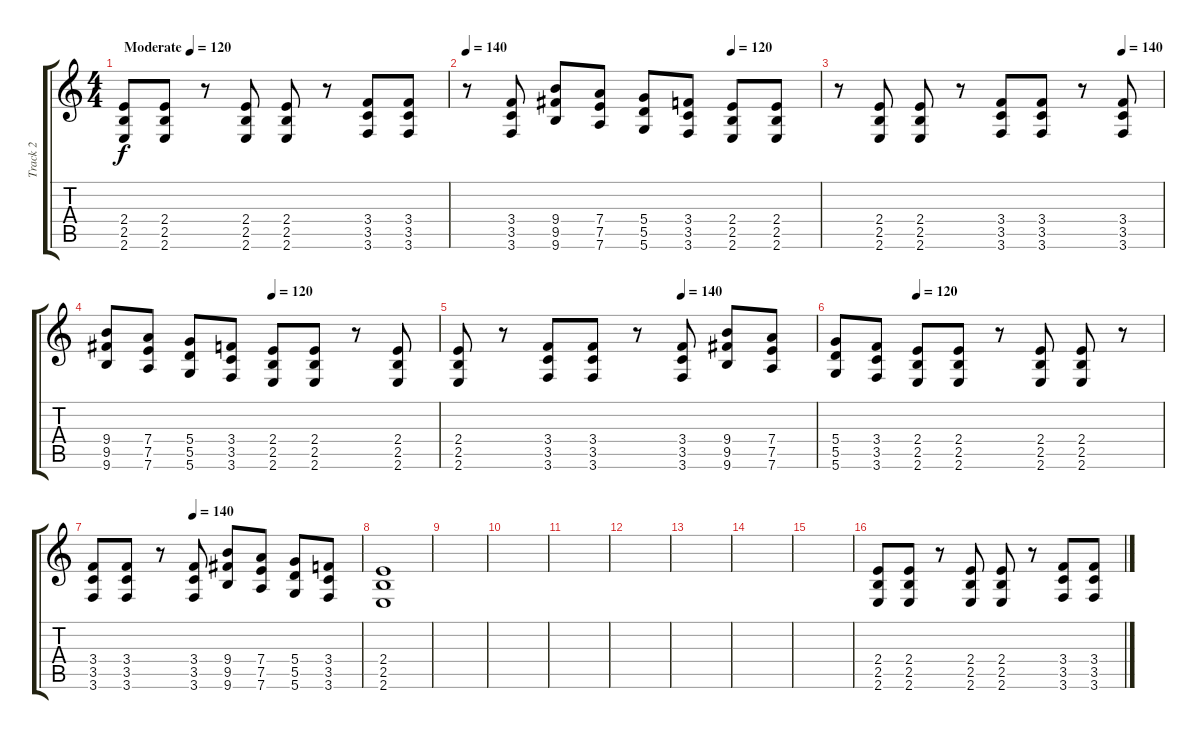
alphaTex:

\track ("Track 2" "Track 2") {instrument distortionguitar}
\staff {score tabs}
\tuning (E4 B3 G3 D3 A2 D2) {hide}
\ts (4 4)
\tempo (120 "Moderate")
\clef g2
\ks c
(2.4 2.5 2.6).8{dy f instrument distortionguitar} (2.4 2.5 2.6).8 r.8 (2.4 2.5 2.6).8 (2.4 2.5 2.6).8 r.8 (3.4 3.5 3.6).8 (3.4 3.5 3.6).8 |
\tempo 140
\tempo (120 0.75)
r.8 (3.4 3.5 3.6).8 (9.4 9.5 9.6).8 (7.4 7.5 7.6).8 (5.4 5.5 5.6).8 (3.4 3.5 3.6).8 (2.4 2.5 2.6).8 (2.4 2.5 2.6).8 |
\tempo (140 0.875)
r.8 (2.4 2.5 2.6).8 (2.4 2.5 2.6).8 r.8 (3.4 3.5 3.6).8 (3.4 3.5 3.6).8 r.8 (3.4 3.5 3.6).8 |
\tempo (120 0.5)
(9.4 9.5 9.6).8 (7.4 7.5 7.6).8 (5.4 5.5 5.6).8 (3.4 3.5 3.6).8 (2.4 2.5 2.6).8 (2.4 2.5 2.6).8 r.8 (2.4 2.5 2.6).8 |
\tempo (140 0.625)
(2.4 2.5 2.6).8 r.8 (3.4 3.5 3.6).8 (3.4 3.5 3.6).8 r.8 (3.4 3.5 3.6).8 (9.4 9.5 9.6).8 (7.4 7.5 7.6).8 |
\tempo (120 0.25)
(5.4 5.5 5.6).8 (3.4 3.5 3.6).8 (2.4 2.5 2.6).8 (2.4 2.5 2.6).8 r.8 (2.4 2.5 2.6).8 (2.4 2.5 2.6).8 r.8 |
\tempo (140 0.375)
(3.4 3.5 3.6).8 (3.4 3.5 3.6).8 r.8 (3.4 3.5 3.6).8 (9.4 9.5 9.6).8 (7.4 7.5 7.6).8 (5.4 5.5 5.6).8 (3.4 3.5 3.6).8 |
(2.4 2.5 2.6).1 |
|
|
|
|
|
|
|
(2.4 2.5 2.6).8 (2.4 2.5 2.6).8 r.8 (2.4 2.5 2.6).8 (2.4 2.5 2.6).8 r.8 (3.4 3.5 3.6).8 (3.4 3.5 3.6).8
